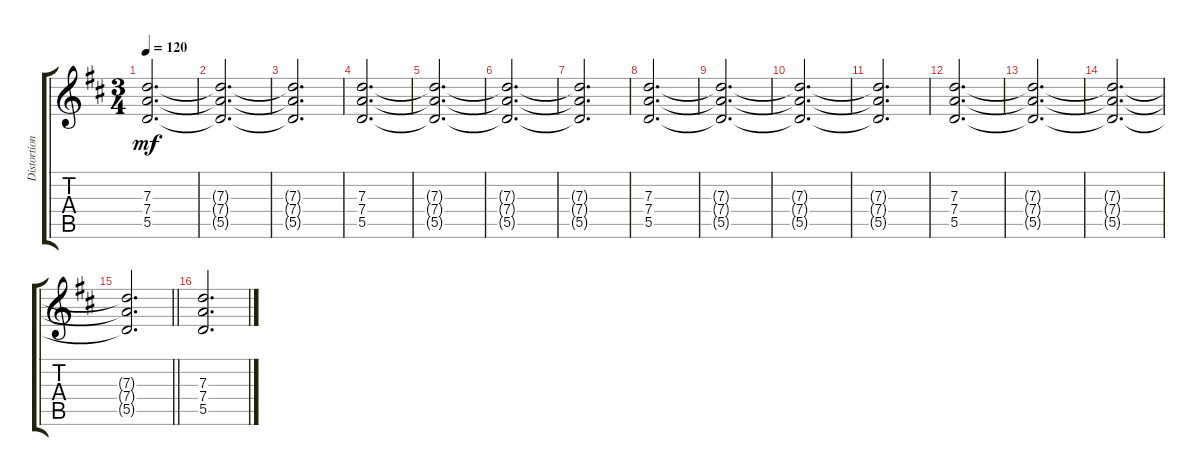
\track ("Distortion" "Distortion") {instrument distortionguitar}
\staff {score tabs}
\tuning (E4 B3 G3 D3 A2 E2) {hide}
\ts (3 4)
\tempo 120
\clef g2
\ks d
(7.3{t} 7.4{t} 5.5{t}).2{d dy mf} |
(7.3{t} 7.4{t} 5.5{t}).2{d} |
(7.3{t} 7.4{t} 5.5{t}).2{d} |
(7.3 7.4 5.5).2{d} |
(7.3{t} 7.4{t} 5.5{t}).2{d} |
(7.3{t} 7.4{t} 5.5{t}).2{d} |
(7.3{t} 7.4{t} 5.5{t}).2{d} |
(7.3 7.4 5.5).2{d} |
(7.3{t} 7.4{t} 5.5{t}).2{d} |
(7.3{t} 7.4{t} 5.5{t}).2{d} |
(7.3{t} 7.4{t} 5.5{t}).2{d} |
(7.3 7.4 5.5).2{d} |
(7.3{t} 7.4{t} 5.5{t}).2{d} |
(7.3{t} 7.4{t} 5.5{t}).2{d} |
\barLineRight lightlight
(7.3{t} 7.4{t} 5.5{t}).2{d} |
(7.3 7.4 5.5).2{d}
